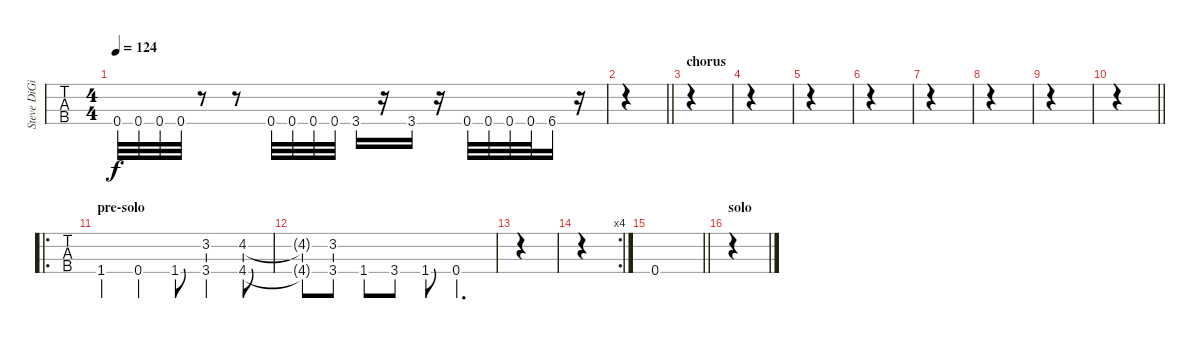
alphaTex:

\track ("Steve DiGiorgio" "Steve DiGi") {instrument electricbassfinger}
\staff {tabs}
\tuning (Gb2 Db2 Ab1 Db1) {hide}
\ts (4 4)
\tempo 124
\clef f4
\ks c
0.4.32{dy f} 0.4.32 0.4.32 0.4.32 r.8 r.8 0.4.32 0.4.32 0.4.32 0.4.32 3.4.16 r.16 3.4.16 r.16 0.4.32 0.4.32 0.4.32 0.4.32 6.4.16 r.16 |
\barLineRight lightlight
|
\section ("" "chorus")
|
|
|
|
|
|
|
\barLineRight lightlight
|
\ro
\section ("" "pre-solo")
1.4.4 0.4.4 1.4.8 (3.2 3.4).4 (4.2 4.4).8 |
(4.2{t} 4.4{t}).8 (3.2 3.4).8 1.4.8 3.4.8 1.4.8 0.4.4{d} |
|
\rc 4
|
\barLineRight lightlight
0.4.1 |
\section ("" "solo")
